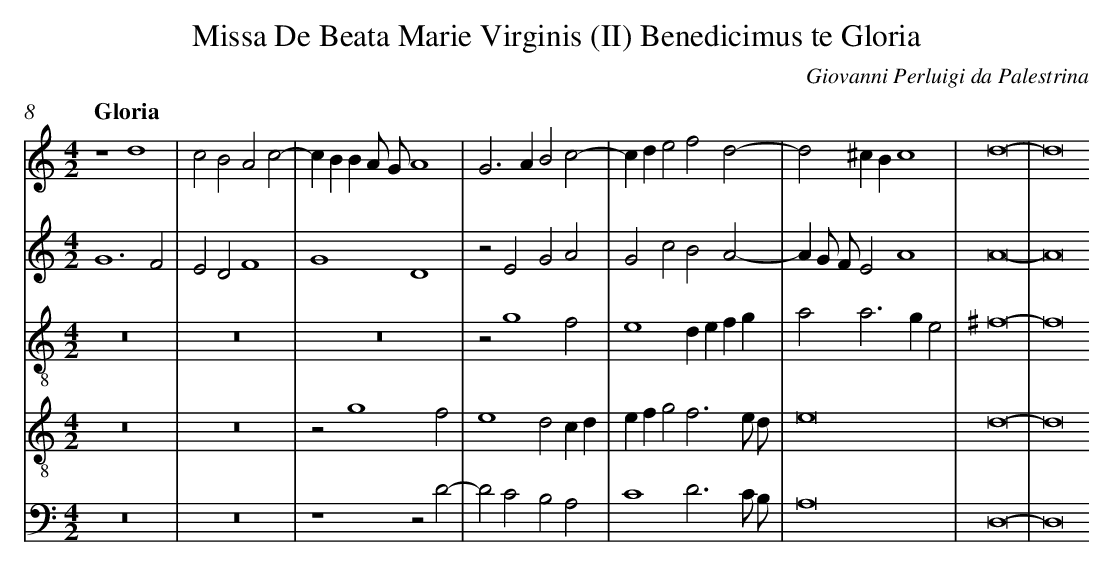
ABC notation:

X:1
T: Missa De Beata Marie Virginis (II) Benedicimus te Gloria
C: Giovanni Perluigi da Palestrina
L: 1/4
M: 4/2
Q: "Gloria"
V: 1 clef=treble
V: 2 clef=treble
V: 3 clef=treble-8
V: 4 clef=treble-8
V: 5 clef=bass
K: C
[V:1] z4d4 |
[V:2] G6F2 |
[V:3] z8 |
[V:4] z8 |
[V:5] z8 |
[V:1] c2B2A2c2- |
[V:2] E2D2F4 |
[V:3] z8 |
[V:4] z8 |
[V:5] z8 |
[V:1] cBBA/ G/A4 |
[V:2] G4D4 |
[V:3] z8 |
[V:4] z2g4f2 |
[V:5] z4z2D2- |
[V:1] G2>A2B2c2- |
[V:2] z2E2G2A2 |
[V:3] z2g4f2 |
[V:4] e4d2cd |
[V:5] D2C2B,2A,2 |
[V:1] cde2f2d2- |
[V:2] G2c2B2A2- |
[V:3] e4defg |
[V:4] efg2f3e/ d/ |
[V:5] C4D3C/ B,/ |
[V:1] d2^cBc4 |
[V:2] AG/ F/E2A4 |
[V:3] a2a2>g2e2 |
[V:4] e8 |
[V:5] A,8 |
[V:1] d8- |
[V:2] A8- |
[V:3] ^f8- |
[V:4] d8- |
[V:5] D,8- |
[V:1] d8
[V:2] A8
[V:3] f8
[V:4] d8
[V:5] D,8
